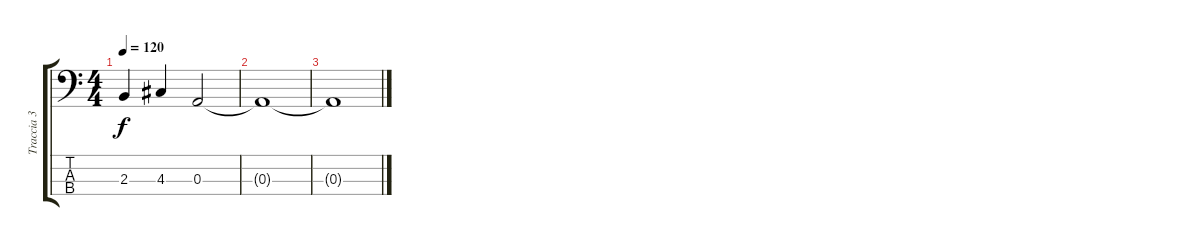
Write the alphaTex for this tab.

\track ("Traccia 3" "Traccia 3") {instrument electricbassfinger}
\staff {score tabs}
\tuning (G2 D2 A1 E1) {hide}
\ts (4 4)
\tempo 120
\clef f4
\ks c
2.3{t}.4{dy f} 4.3.4 0.3.2 |
0.3{t}.1 |
0.3{t}.1
